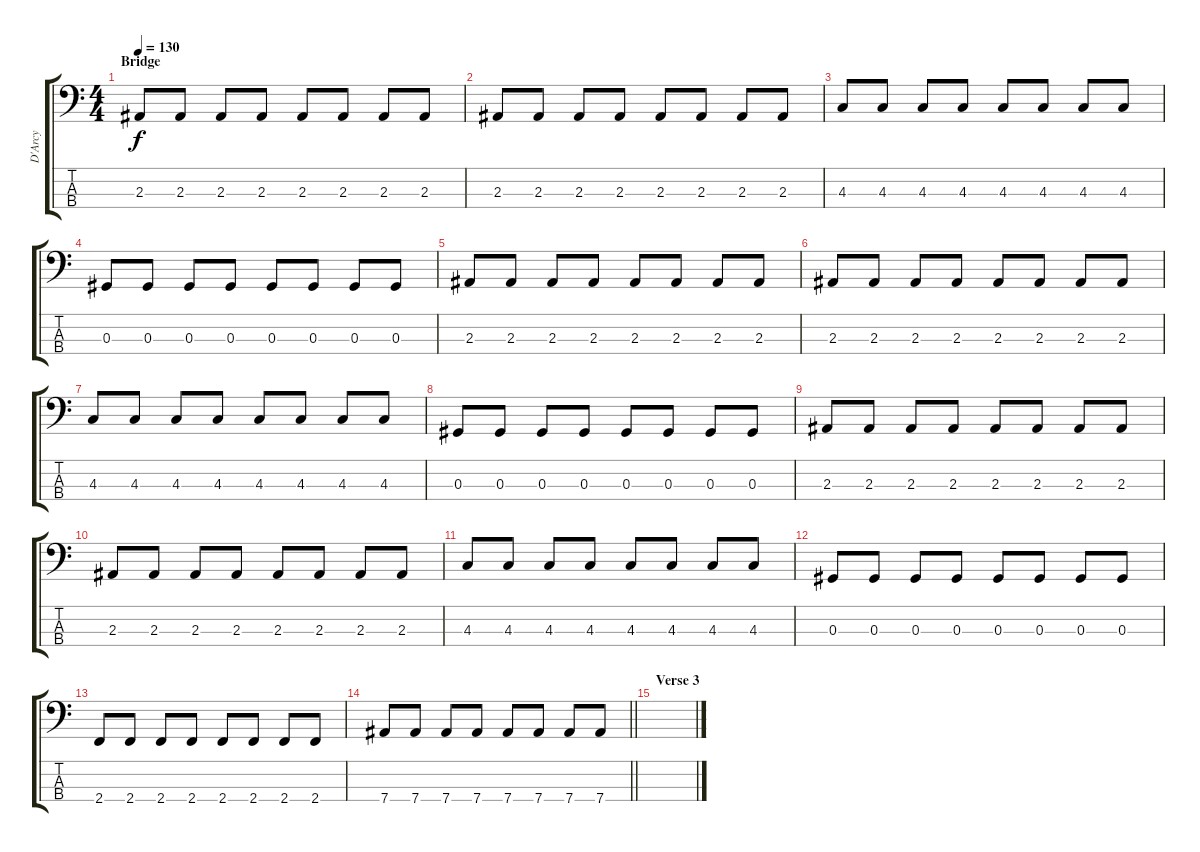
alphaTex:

\track ("D'Arcy" "D'Arcy") {instrument electricbasspick}
\staff {score tabs}
\tuning (Gb2 Db2 Ab1 Eb1) {hide}
\ts (4 4)
\section ("" "Bridge")
\tempo 130
\clef f4
\ks c
2.3.8{dy f} 2.3.8 2.3.8 2.3.8 2.3.8 2.3.8 2.3.8 2.3.8 |
2.3.8 2.3.8 2.3.8 2.3.8 2.3.8 2.3.8 2.3.8 2.3.8 |
4.3.8 4.3.8 4.3.8 4.3.8 4.3.8 4.3.8 4.3.8 4.3.8 |
0.3.8 0.3.8 0.3.8 0.3.8 0.3.8 0.3.8 0.3.8 0.3.8 |
2.3.8 2.3.8 2.3.8 2.3.8 2.3.8 2.3.8 2.3.8 2.3.8 |
2.3.8 2.3.8 2.3.8 2.3.8 2.3.8 2.3.8 2.3.8 2.3.8 |
4.3.8 4.3.8 4.3.8 4.3.8 4.3.8 4.3.8 4.3.8 4.3.8 |
0.3.8 0.3.8 0.3.8 0.3.8 0.3.8 0.3.8 0.3.8 0.3.8 |
2.3.8 2.3.8 2.3.8 2.3.8 2.3.8 2.3.8 2.3.8 2.3.8 |
2.3.8 2.3.8 2.3.8 2.3.8 2.3.8 2.3.8 2.3.8 2.3.8 |
4.3.8 4.3.8 4.3.8 4.3.8 4.3.8 4.3.8 4.3.8 4.3.8 |
0.3.8 0.3.8 0.3.8 0.3.8 0.3.8 0.3.8 0.3.8 0.3.8 |
2.4.8 2.4.8 2.4.8 2.4.8 2.4.8 2.4.8 2.4.8 2.4.8 |
\barLineRight lightlight
7.4.8 7.4.8 7.4.8 7.4.8 7.4.8 7.4.8 7.4.8 7.4.8 |
\section ("" "Verse 3")
